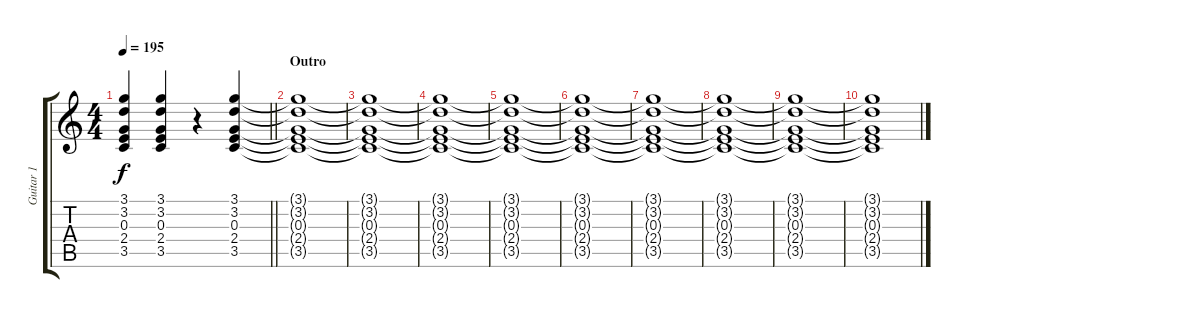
\track ("Guitar 1" "Guitar 1") {instrument distortionguitar}
\staff {score tabs}
\tuning (E4 B3 G3 D3 A2 E2) {hide}
\ts (4 4)
\tempo 195
\clef g2
\barLineRight lightlight
\ks c
(3.1 3.2 0.3 2.4 3.5).4{dy f} (3.1 3.2 0.3 2.4 3.5).4 r.4 (3.1 3.2 0.3 2.4 3.5).4 |
\section ("" "Outro")
(3.1{t} 3.2{t} 0.3{t} 2.4{t} 3.5{t}).1 |
(3.1{t} 3.2{t} 0.3{t} 2.4{t} 3.5{t}).1 |
(3.1{t} 3.2{t} 0.3{t} 2.4{t} 3.5{t}).1 |
(3.1{t} 3.2{t} 0.3{t} 2.4{t} 3.5{t}).1 |
(3.1{t} 3.2{t} 0.3{t} 2.4{t} 3.5{t}).1{volume 11} |
(3.1{t} 3.2{t} 0.3{t} 2.4{t} 3.5{t}).1{volume 4} |
(3.1{t} 3.2{t} 0.3{t} 2.4{t} 3.5{t}).1{volume 1} |
(3.1{t} 3.2{t} 0.3{t} 2.4{t} 3.5{t}).1{volume 0} |
(3.1{t} 3.2{t} 0.3{t} 2.4{t} 3.5{t}).1
